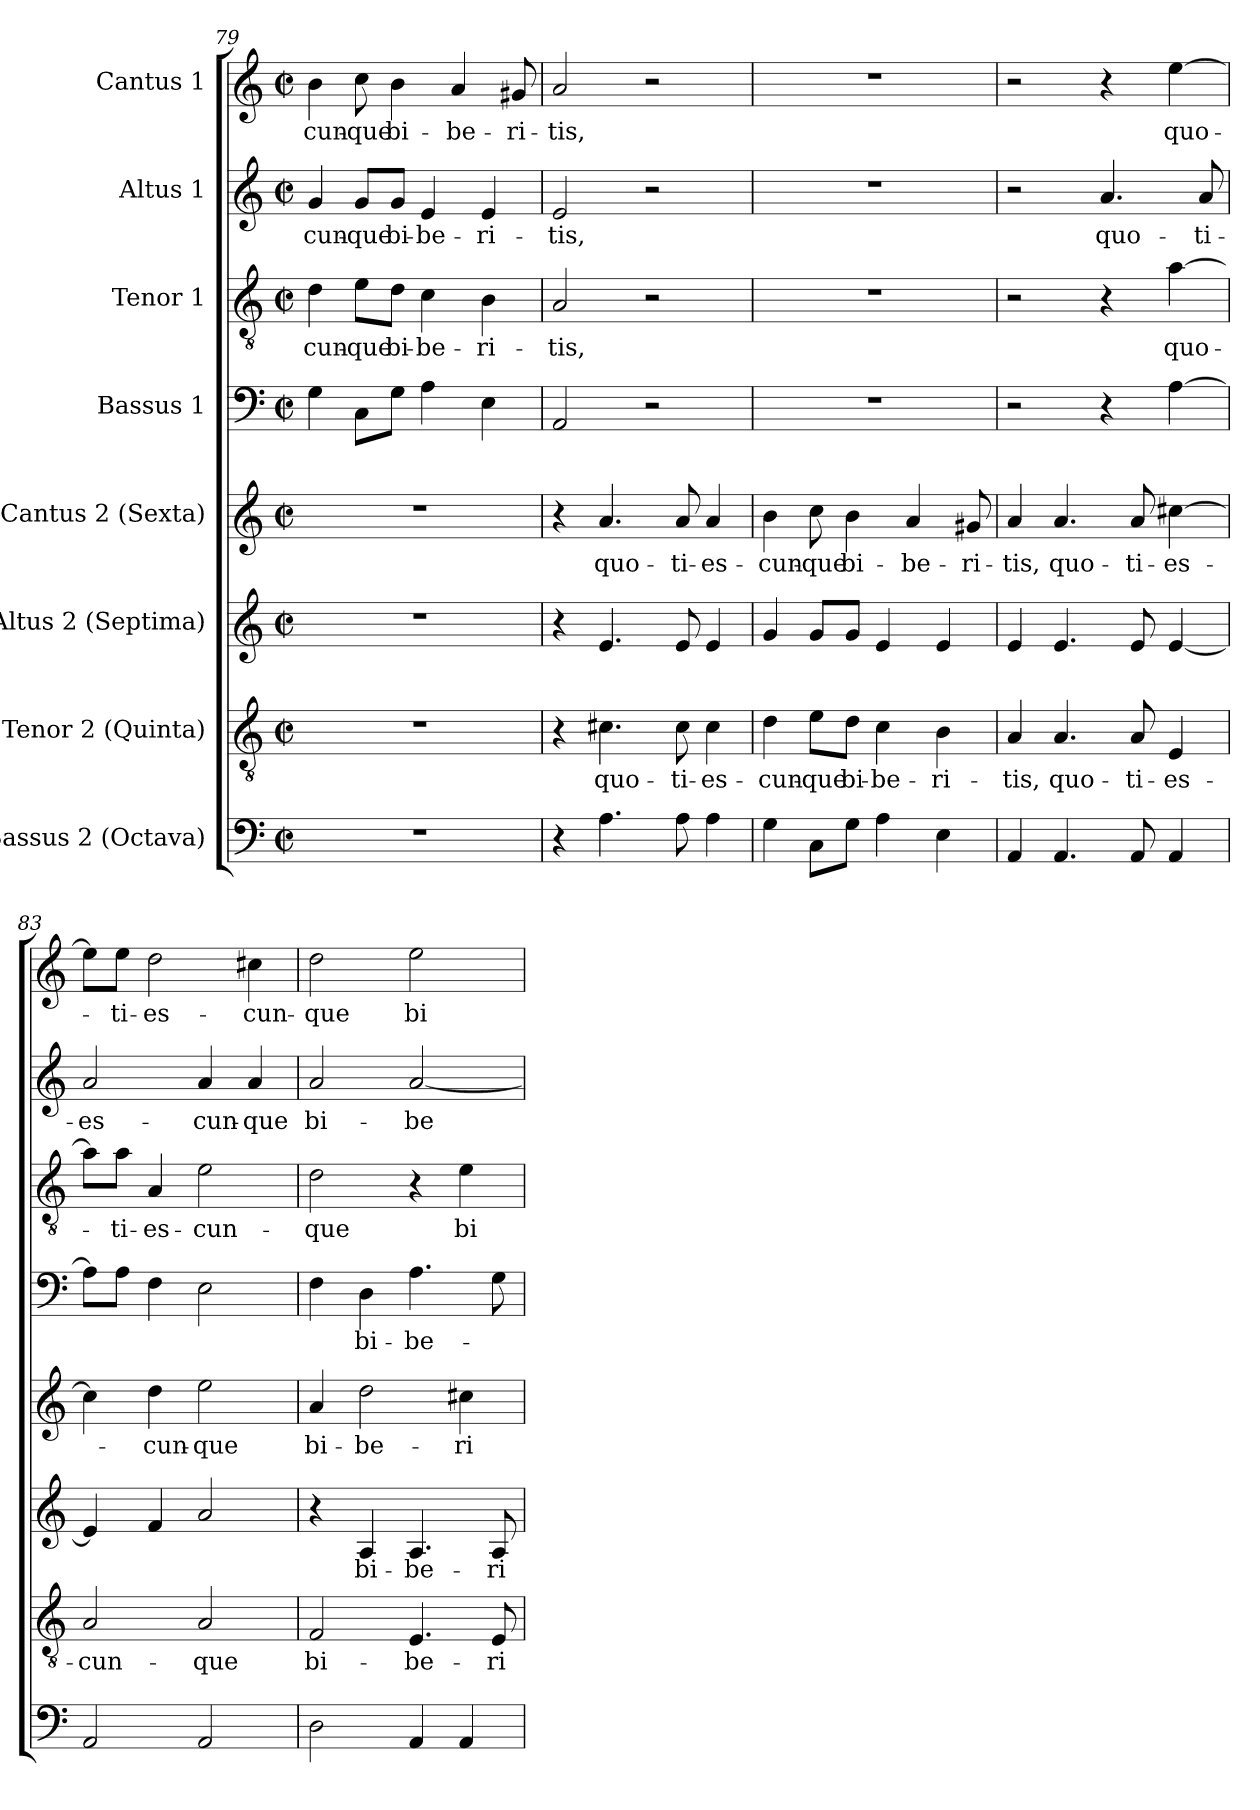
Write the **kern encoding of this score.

**kern	**kern	**text	**kern	**text	**kern	**text	**kern	**text	**kern	**text	**kern	**text	**kern	**text
*part8	*part7	*part7	*part6	*part6	*part5	*part5	*part4	*part4	*part3	*part3	*part2	*part2	*part1	*part1
*staff8	*staff7	*staff7	*staff6	*staff6	*staff5	*staff5	*staff4	*staff4	*staff3	*staff3	*staff2	*staff2	*staff1	*staff1
*I"Bassus 2 (Octava)	*I"Tenor 2 (Quinta)	*	*I"Altus 2 (Septima)	*	*I"Cantus 2 (Sexta)	*	*I"Bassus 1	*	*I"Tenor 1	*	*I"Altus 1	*	*I"Cantus 1	*
*clefF4	*clefGv2	*	*clefG2	*	*clefG2	*	*clefF4	*	*clefGv2	*	*clefG2	*	*clefG2	*
*k[]	*k[]	*	*k[]	*	*k[]	*	*k[]	*	*k[]	*	*k[]	*	*k[]	*
*M2/2	*M2/2	*	*M2/2	*	*M2/2	*	*M2/2	*	*M2/2	*	*M2/2	*	*M2/2	*
*met(c|)	*met(c|)	*	*met(c|)	*	*met(c|)	*	*met(c|)	*	*met(c|)	*	*met(c|)	*	*met(c|)	*
=79	=79	=79	=79	=79	=79	=79	=79	=79	=79	=79	=79	=79	=79	=79
!	!	!	!	!	!	!	!	!	!	!LO:LY:b	!	!LO:LY:b	!	!LO:LY:b
1r	1r	.	1r	.	1r	.	4G\	.	4d\	-cun-	4g/	-cun-	4b\	-cun-
!	!	!	!	!	!	!	!	!	!	!LO:LY:b	!	!LO:LY:b	!	!LO:LY:b
.	.	.	.	.	.	.	8C\L	.	8e\L	-que	8g/L	-que	8cc\	-que
!	!	!	!	!	!	!	!	!	!	!LO:LY:b	!	!LO:LY:b	!	!LO:LY:b
.	.	.	.	.	.	.	8G\J	.	8d\J	bi-	8g/J	bi-	4b\	bi-
!	!	!	!	!	!	!	!	!	!	!LO:LY:b	!	!LO:LY:b	!	!
.	.	.	.	.	.	.	4A\	.	4c\	-be-	4e/	-be-	.	.
!	!	!	!	!	!	!	!	!	!	!	!	!	!	!LO:LY:b
.	.	.	.	.	.	.	.	.	.	.	.	.	4a/	-be-
!	!	!	!	!	!	!	!	!	!	!LO:LY:b	!	!LO:LY:b	!	!
.	.	.	.	.	.	.	4E\	.	4B\	-ri-	4e/	-ri-	.	.
!	!	!	!	!	!	!	!	!	!	!	!	!	!	!LO:LY:b
.	.	.	.	.	.	.	.	.	.	.	.	.	8g#X/	-ri-
!!LO:PB:g=z
=80	=80	=80	=80	=80	=80	=80	=80	=80	=80	=80	=80	=80	=80	=80
!	!	!	!	!	!	!	!	!	!	!LO:LY:b	!	!LO:LY:b	!	!LO:LY:b
4r	4r	.	4r	.	4r	.	2AA/	.	2A/	-tis,	2e/	-tis,	2a/	-tis,
!	!	!LO:LY:b	!	!	!	!LO:LY:b	!	!	!	!	!	!	!	!
4.A\	4.c#X\	quo-	4.e/	.	4.a/	quo-	.	.	.	.	.	.	.	.
.	.	.	.	.	.	.	2r	.	2r	.	2r	.	2r	.
!	!	!LO:LY:b	!	!	!	!LO:LY:b	!	!	!	!	!	!	!	!
8A\	8c#\	-ti-	8e/	.	8a/	-ti-	.	.	.	.	.	.	.	.
!	!	!LO:LY:b	!	!	!	!LO:LY:b	!	!	!	!	!	!	!	!
4A\	4c#\	-es-	4e/	.	4a/	-es-	.	.	.	.	.	.	.	.
=81	=81	=81	=81	=81	=81	=81	=81	=81	=81	=81	=81	=81	=81	=81
!	!	!LO:LY:b	!	!	!	!LO:LY:b	!	!	!	!	!	!	!	!
4G\	4d\	-cun-	4g/	.	4b\	-cun-	1r	.	1r	.	1r	.	1r	.
!	!	!LO:LY:b	!	!	!	!LO:LY:b	!	!	!	!	!	!	!	!
8C\L	8e\L	-que	8g/L	.	8cc\	-que	.	.	.	.	.	.	.	.
!	!	!LO:LY:b	!	!	!	!LO:LY:b	!	!	!	!	!	!	!	!
8G\J	8d\J	bi-	8g/J	.	4b\	bi-	.	.	.	.	.	.	.	.
!	!	!LO:LY:b	!	!	!	!	!	!	!	!	!	!	!	!
4A\	4c\	-be-	4e/	.	.	.	.	.	.	.	.	.	.	.
!	!	!	!	!	!	!LO:LY:b	!	!	!	!	!	!	!	!
.	.	.	.	.	4a/	-be-	.	.	.	.	.	.	.	.
!	!	!LO:LY:b	!	!	!	!	!	!	!	!	!	!	!	!
4E\	4B\	-ri-	4e/	.	.	.	.	.	.	.	.	.	.	.
!	!	!	!	!	!	!LO:LY:b	!	!	!	!	!	!	!	!
.	.	.	.	.	8g#X/	-ri-	.	.	.	.	.	.	.	.
=82	=82	=82	=82	=82	=82	=82	=82	=82	=82	=82	=82	=82	=82	=82
!	!	!LO:LY:b	!	!	!	!LO:LY:b	!	!	!	!	!	!	!	!
4AA/	4A/	-tis,	4e/	.	4a/	-tis,	2r	.	2r	.	2r	.	2r	.
!	!	!LO:LY:b	!	!	!	!LO:LY:b	!	!	!	!	!	!	!	!
4.AA/	4.A/	quo-	4.e/	.	4.a/	quo-	.	.	.	.	.	.	.	.
!	!	!	!	!	!	!	!	!	!	!	!	!LO:LY:b	!	!
.	.	.	.	.	.	.	4r	.	4r	.	4.a/	quo-	4r	.
!	!	!LO:LY:b	!	!	!	!LO:LY:b	!	!	!	!	!	!	!	!
8AA/	8A/	-ti-	8e/	.	8a/	-ti-	.	.	.	.	.	.	.	.
!	!	!LO:LY:b	!	!	!	!LO:LY:b	!	!	!	!LO:LY:b	!	!	!	!LO:LY:b
4AA/	4E/	-es-	[4e/	.	[4cc#X\	-es-	[4A\	.	[4a\	quo-	.	.	[4ee\	quo-
!	!	!	!	!	!	!	!	!	!	!	!	!LO:LY:b	!	!
.	.	.	.	.	.	.	.	.	.	.	8a/	-ti-	.	.
=83	=83	=83	=83	=83	=83	=83	=83	=83	=83	=83	=83	=83	=83	=83
!	!	!LO:LY:b	!	!	!	!	!	!	!	!	!	!LO:LY:b	!	!
2AA/	2A/	-cun-	4e/]	.	4cc#\]	.	8A\L]	.	8a\L]	.	2a/	-es-	8ee\L]	.
!	!	!	!	!	!	!	!	!	!	!LO:LY:b	!	!	!	!LO:LY:b
.	.	.	.	.	.	.	8A\J	.	8a\J	-ti-	.	.	8ee\J	-ti-
!	!	!	!	!	!	!LO:LY:b	!	!	!	!LO:LY:b	!	!	!	!LO:LY:b
.	.	.	4f/	.	4dd\	-cun-	4F\	.	4A/	es-	.	.	2dd\	-es-
!	!	!LO:LY:b	!	!	!	!LO:LY:b	!	!	!	!LO:LY:b	!	!LO:LY:b	!	!
2AA/	2A/	-que	2a/	.	2ee\	-que	2E\	.	2e\	-cun-	4a/	-cun-	.	.
!	!	!	!	!	!	!	!	!	!	!	!	!LO:LY:b	!	!LO:LY:b
.	.	.	.	.	.	.	.	.	.	.	4a/	-que	4cc#X\	-cun-
=84	=84	=84	=84	=84	=84	=84	=84	=84	=84	=84	=84	=84	=84	=84
!	!	!LO:LY:b	!	!	!	!LO:LY:b	!	!	!	!LO:LY:b	!	!LO:LY:b	!	!LO:LY:b
2D\	2F/	bi-	4r	.	4a/	bi-	4F\	.	2d\	-que	2a/	bi-	2dd\	-que
!	!	!	!	!LO:LY:b	!	!LO:LY:b	!	!LO:LY:b	!	!	!	!	!	!
.	.	.	4A/	bi-	2dd\	-be-	4D\	bi-	.	.	.	.	.	.
!	!	!LO:LY:b	!	!LO:LY:b	!	!	!	!LO:LY:b	!	!	!	!LO:LY:b	!	!LO:LY:b
4AA/	4.E/	-be-	4.A/	-be-	.	.	4.A\	-be-	4r	.	[2a/	-be-	2ee\	bi-
!	!	!	!	!	!	!LO:LY:b	!	!	!	!LO:LY:b	!	!	!	!
4AA/	.	.	.	.	4cc#X\	-ri-	.	.	4e\	bi-	.	.	.	.
!	!	!LO:LY:b	!	!LO:LY:b	!	!	!	!	!	!	!	!	!	!
.	8E/	-ri-	8A/	-ri -	.	.	8G\	.	.	.	.	.	.	.
=	=	=	=	=	=	=	=	=	=	=	=	=	=	=
*-	*-	*-	*-	*-	*-	*-	*-	*-	*-	*-	*-	*-	*-	*-
